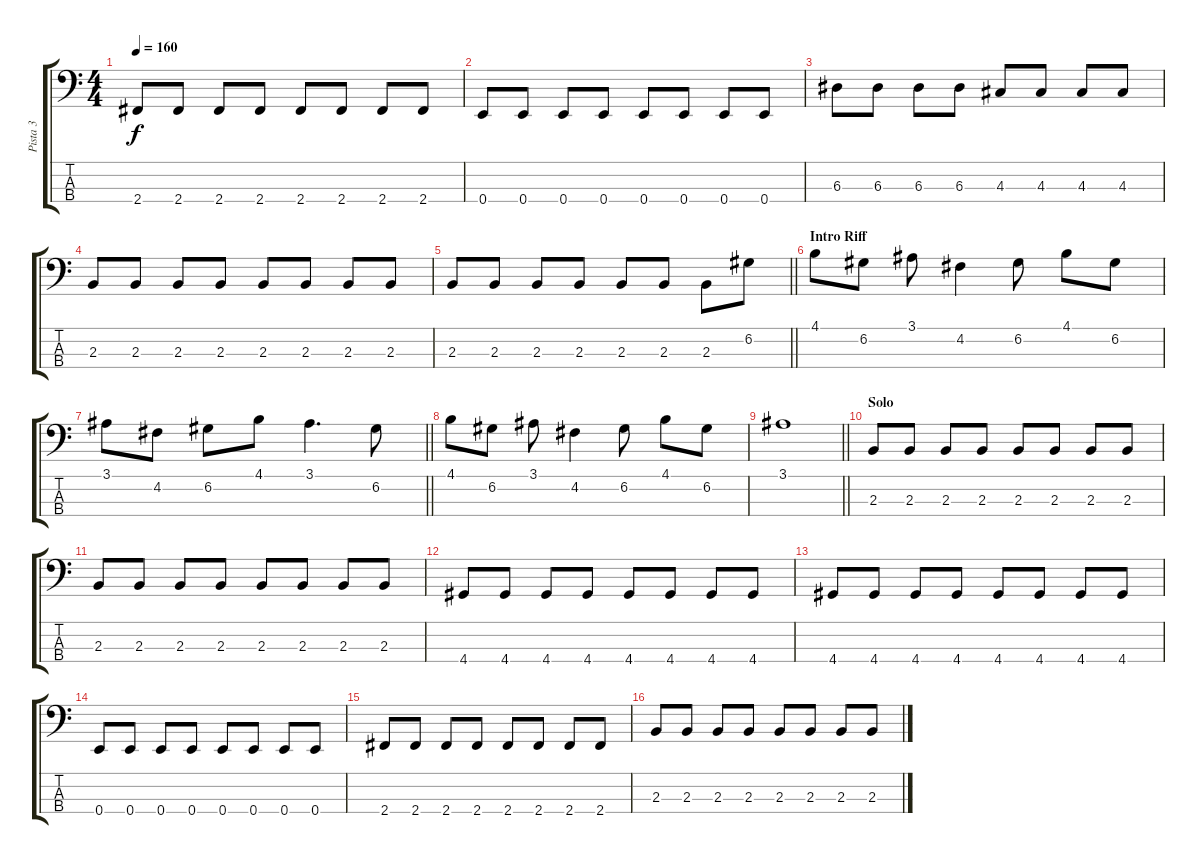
\track ("Pista 3" "Pista 3") {instrument electricbasspick}
\staff {score tabs}
\tuning (G2 D2 A1 E1) {hide}
\ts (4 4)
\tempo 160
\clef f4
\ks c
2.4.8{dy f} 2.4.8 2.4.8 2.4.8 2.4.8 2.4.8 2.4.8 2.4.8 |
0.4.8 0.4.8 0.4.8 0.4.8 0.4.8 0.4.8 0.4.8 0.4.8 |
6.3.8 6.3.8 6.3.8 6.3.8 4.3.8 4.3.8 4.3.8 4.3.8 |
2.3.8 2.3.8 2.3.8 2.3.8 2.3.8 2.3.8 2.3.8 2.3.8 |
\barLineRight lightlight
2.3.8 2.3.8 2.3.8 2.3.8 2.3.8 2.3.8 2.3.8 6.2.8 |
\section ("" "Intro Riff")
4.1.8 6.2.8 3.1.8 4.2.4 6.2.8 4.1.8 6.2.8 |
\barLineRight lightlight
3.1.8 4.2.8 6.2.8 4.1.8 3.1.4{d} 6.2.8 |
4.1.8 6.2.8 3.1.8 4.2.4 6.2.8 4.1.8 6.2.8 |
\barLineRight lightlight
3.1.1 |
\section ("" "Solo")
2.3.8 2.3.8 2.3.8 2.3.8 2.3.8 2.3.8 2.3.8 2.3.8 |
2.3.8 2.3.8 2.3.8 2.3.8 2.3.8 2.3.8 2.3.8 2.3.8 |
4.4.8 4.4.8 4.4.8 4.4.8 4.4.8 4.4.8 4.4.8 4.4.8 |
4.4.8 4.4.8 4.4.8 4.4.8 4.4.8 4.4.8 4.4.8 4.4.8 |
0.4.8 0.4.8 0.4.8 0.4.8 0.4.8 0.4.8 0.4.8 0.4.8 |
2.4.8 2.4.8 2.4.8 2.4.8 2.4.8 2.4.8 2.4.8 2.4.8 |
2.3.8 2.3.8 2.3.8 2.3.8 2.3.8 2.3.8 2.3.8 2.3.8
